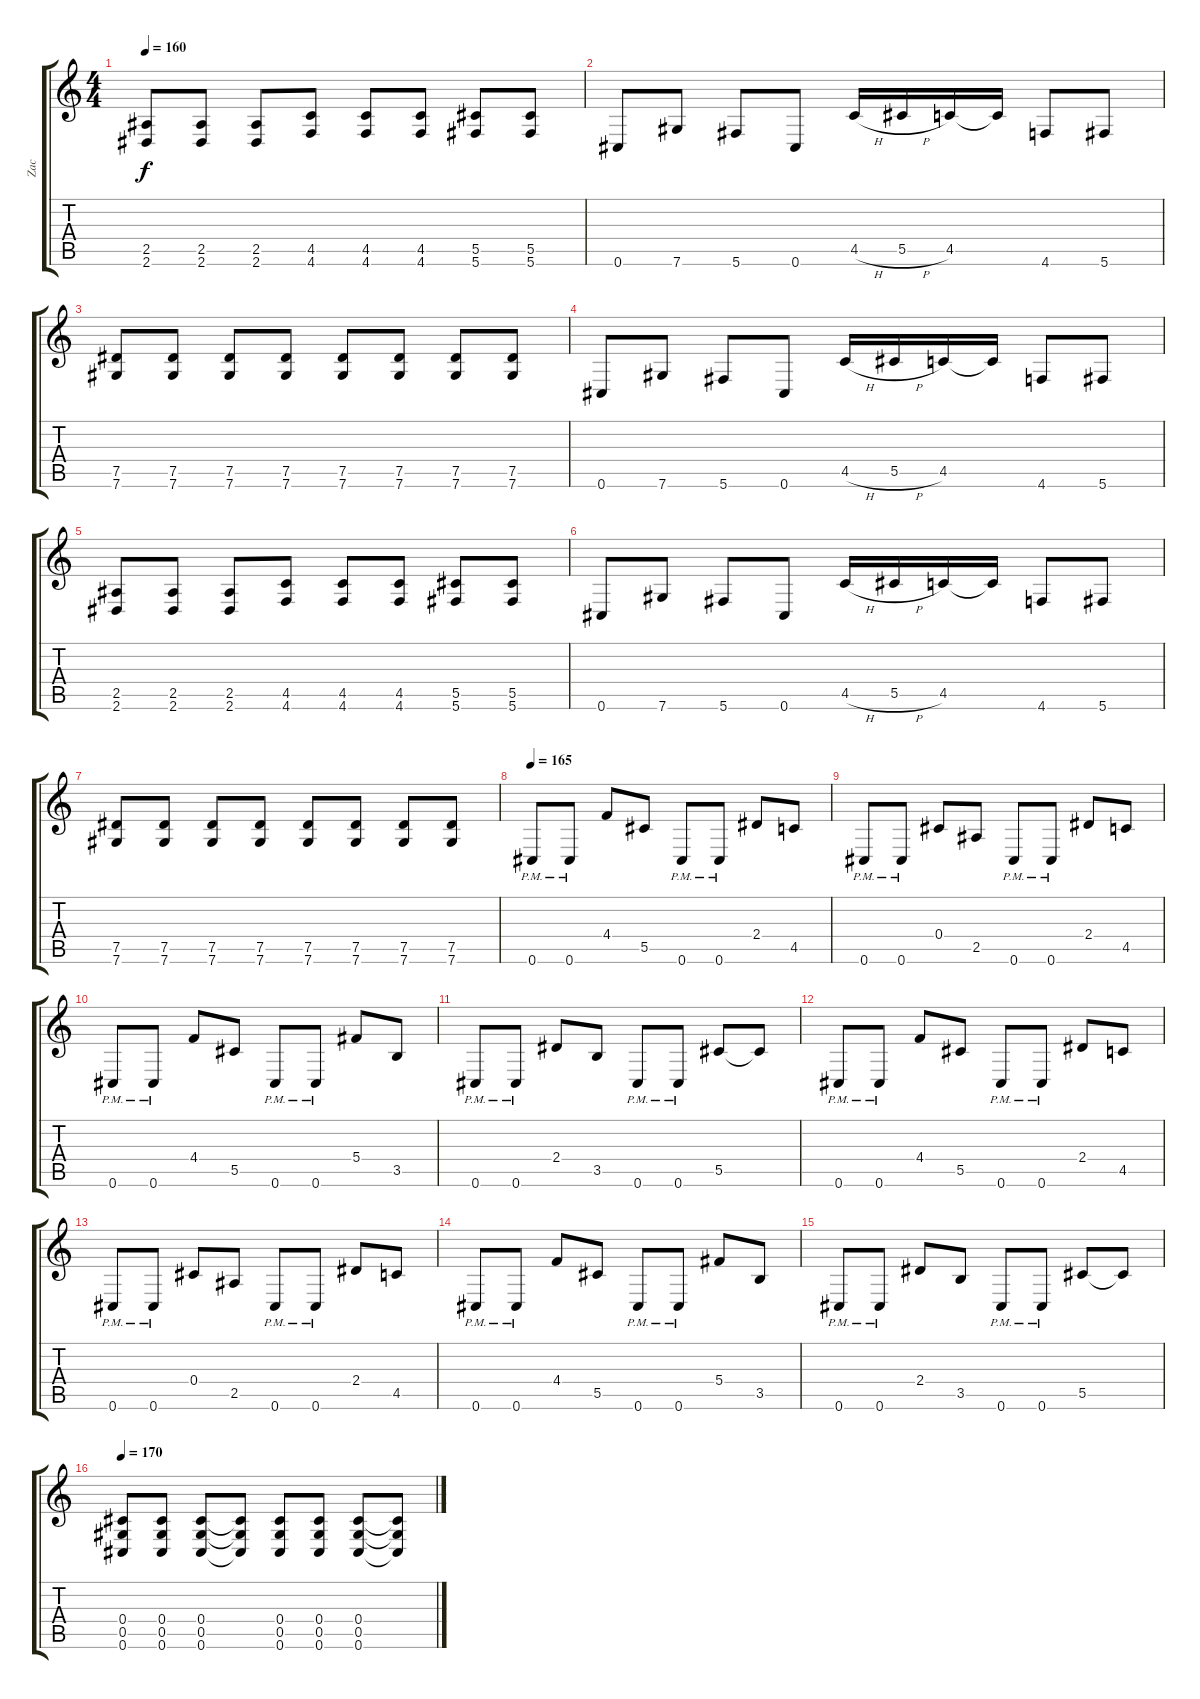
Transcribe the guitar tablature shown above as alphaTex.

\track ("Zac" "Zac") {instrument distortionguitar}
\staff {score tabs}
\tuning (Eb4 Bb3 Gb3 Db3 Ab2 Db2) {hide}
\ts (4 4)
\tempo 160
\clef g2
\ks c
(2.5 2.6).8{dy f} (2.5 2.6).8 (2.5 2.6).8 (4.5 4.6).8 (4.5 4.6).8 (4.5 4.6).8 (5.5 5.6).8 (5.5 5.6).8 |
0.6.8 7.6.8 5.6.8 0.6.8 4.5{h}.16 5.5{h}.16 4.5.16 4.5{t}.16 4.6.8 5.6.8 |
(7.5 7.6).8 (7.5 7.6).8 (7.5 7.6).8 (7.5 7.6).8 (7.5 7.6).8 (7.5 7.6).8 (7.5 7.6).8 (7.5 7.6).8 |
0.6.8 7.6.8 5.6.8 0.6.8 4.5{h}.16 5.5{h}.16 4.5.16 4.5{t}.16 4.6.8 5.6.8 |
(2.5 2.6).8 (2.5 2.6).8 (2.5 2.6).8 (4.5 4.6).8 (4.5 4.6).8 (4.5 4.6).8 (5.5 5.6).8 (5.5 5.6).8 |
0.6.8 7.6.8 5.6.8 0.6.8 4.5{h}.16 5.5{h}.16 4.5.16 4.5{t}.16 4.6.8 5.6.8 |
(7.5 7.6).8 (7.5 7.6).8 (7.5 7.6).8 (7.5 7.6).8 (7.5 7.6).8 (7.5 7.6).8 (7.5 7.6).8 (7.5 7.6).8 |
\tempo 165
0.6{pm}.8 0.6{pm}.8 4.4.8 5.5.8 0.6{pm}.8 0.6{pm}.8 2.4.8 4.5.8 |
0.6{pm}.8 0.6{pm}.8 0.4.8 2.5.8 0.6{pm}.8 0.6{pm}.8 2.4.8 4.5.8 |
0.6{pm}.8 0.6{pm}.8 4.4.8 5.5.8 0.6{pm}.8 0.6{pm}.8 5.4.8 3.5.8 |
0.6{pm}.8 0.6{pm}.8 2.4.8 3.5.8 0.6{pm}.8 0.6{pm}.8 5.5.8 5.5{t}.8 |
0.6{pm}.8 0.6{pm}.8 4.4.8 5.5.8 0.6{pm}.8 0.6{pm}.8 2.4.8 4.5.8 |
0.6{pm}.8 0.6{pm}.8 0.4.8 2.5.8 0.6{pm}.8 0.6{pm}.8 2.4.8 4.5.8 |
0.6{pm}.8 0.6{pm}.8 4.4.8 5.5.8 0.6{pm}.8 0.6{pm}.8 5.4.8 3.5.8 |
0.6{pm}.8 0.6{pm}.8 2.4.8 3.5.8 0.6{pm}.8 0.6{pm}.8 5.5.8 5.5{t}.8 |
\tempo 170
(0.4 0.5 0.6).8 (0.4 0.5 0.6).8 (0.4 0.5 0.6).8 (0.4{t} 0.5{t} 0.6{t}).8 (0.4 0.5 0.6).8 (0.4 0.5 0.6).8 (0.4 0.5 0.6).8 (0.4{t} 0.5{t} 0.6{t}).8
